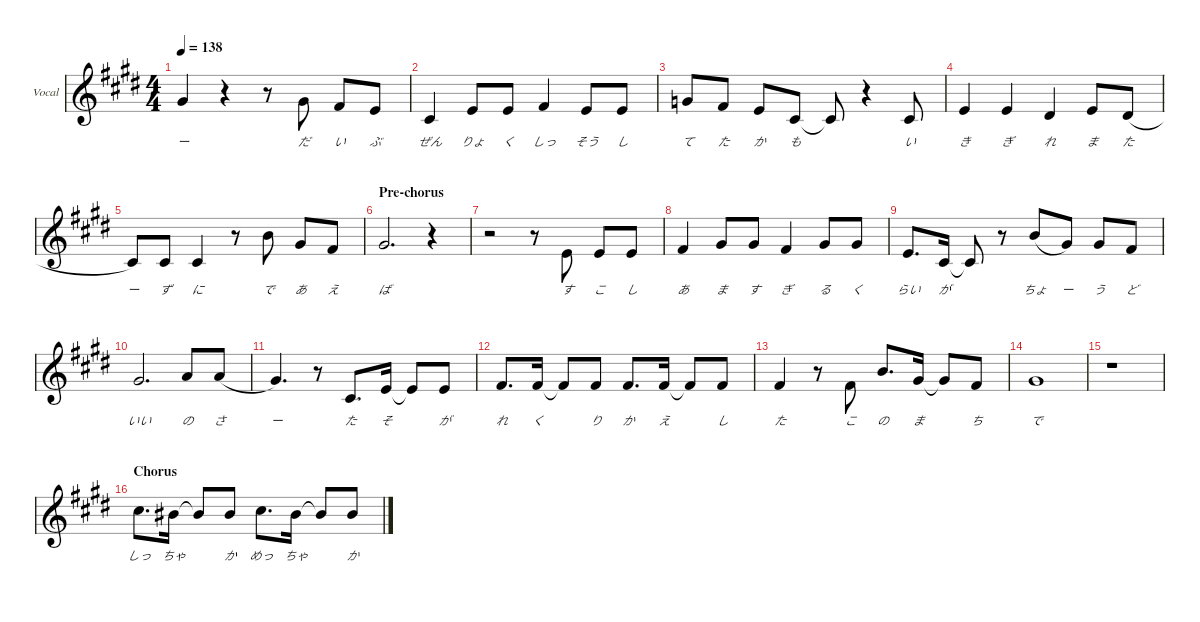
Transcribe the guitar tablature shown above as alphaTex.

\defaultSystemsLayout 4
\hideDynamics
\bracketExtendMode nobrackets
\firstSystemTrackNameOrientation horizontal
\track ("Vocal" "Vocal") {defaultSystemsLayout 4 mute instrument fx3crystal}
\staff {score}
\tuning (E4 B3 G3 D3 A2 E2)
\ts (4 4)
\tempo 138
\clef g2
\scale
0.23254
\ks c#minor
9.2{acc #}.4{lyrics (0 "ー") lyrics (1 "") lyrics (2 "") lyrics (3 "") lyrics (4 "") dy f beam Up} r.4{beam Down} r.8{beam Down} 4.1{acc #}.8{lyrics (0 "だ") lyrics (1 "") lyrics (2 "") lyrics (3 "") lyrics (4 "") beam Up} 2.1{acc #}.8{lyrics (0 "い") lyrics (1 "") lyrics (2 "") lyrics (3 "") lyrics (4 "") beam Up} 0.1{acc forcenatural}.8{lyrics (0 "ぶ") lyrics (1 "") lyrics (2 "") lyrics (3 "") lyrics (4 "") beam Up} |
\scale
0.301561 2.2{acc #}.4{lyrics (0 "ぜん") lyrics (1 "") lyrics (2 "") lyrics (3 "") lyrics (4 "") beam Up} 0.1{acc forcenatural}.8{lyrics (0 "りょ") lyrics (1 "") lyrics (2 "") lyrics (3 "") lyrics (4 "") beam Up} 0.1{acc forcenatural}.8{lyrics (0 "く") lyrics (1 "") lyrics (2 "") lyrics (3 "") lyrics (4 "") beam Up} 2.1{acc #}.4{lyrics (0 "しっ") lyrics (1 "") lyrics (2 "") lyrics (3 "") lyrics (4 "") beam Up} 0.1{acc forcenatural}.8{lyrics (0 "そう") lyrics (1 "") lyrics (2 "") lyrics (3 "") lyrics (4 "") beam Up} 0.1{acc forcenatural}.8{lyrics (0 "し") lyrics (1 "") lyrics (2 "") lyrics (3 "") lyrics (4 "") beam Up} |
\scale
0.231908 3.1{acc forcenatural}.8{lyrics (0 "て") lyrics (1 "") lyrics (2 "") lyrics (3 "") lyrics (4 "") beam Up} 2.1{acc #}.8{lyrics (0 "た") lyrics (1 "") lyrics (2 "") lyrics (3 "") lyrics (4 "") beam Up} 0.1{acc forcenatural}.8{lyrics (0 "か") lyrics (1 "") lyrics (2 "") lyrics (3 "") lyrics (4 "") beam Up} 2.2{acc #}.8{lyrics (0 "も") lyrics (1 "") lyrics (2 "") lyrics (3 "") lyrics (4 "") beam Up} 2.2{t acc #}.8{beam Up} r.4{beam Down} 2.2{acc #}.8{lyrics (0 "い") lyrics (1 "") lyrics (2 "") lyrics (3 "") lyrics (4 "") beam Up} |
\scale
0.231908 0.1{acc forcenatural}.4{lyrics (0 "き") lyrics (1 "") lyrics (2 "") lyrics (3 "") lyrics (4 "") beam Up} 0.1{acc forcenatural}.4{lyrics (0 "ぎ") lyrics (1 "") lyrics (2 "") lyrics (3 "") lyrics (4 "") beam Up} 4.2{acc #}.4{lyrics (0 "れ") lyrics (1 "") lyrics (2 "") lyrics (3 "") lyrics (4 "") beam Up} 0.1{acc forcenatural}.8{lyrics (0 "ま") lyrics (1 "") lyrics (2 "") lyrics (3 "") lyrics (4 "") beam Up} 4.2{acc #}.8{lyrics (0 "た") lyrics (1 "") lyrics (2 "") lyrics (3 "") lyrics (4 "") legatoorigin beam Up} |
\scale
0.234623 2.2{acc #}.8{lyrics (0 "ー") lyrics (1 "") lyrics (2 "") lyrics (3 "") lyrics (4 "") beam Up} 2.2{acc #}.8{lyrics (0 "ず") lyrics (1 "") lyrics (2 "") lyrics (3 "") lyrics (4 "") beam Up} 2.2{acc #}.4{lyrics (0 "に") lyrics (1 "") lyrics (2 "") lyrics (3 "") lyrics (4 "") beam Up} r.8{beam Down} 7.1{acc forcenatural}.8{lyrics (0 "で") lyrics (1 "") lyrics (2 "") lyrics (3 "") lyrics (4 "") beam Up} 4.1{acc #}.8{lyrics (0 "あ") lyrics (1 "") lyrics (2 "") lyrics (3 "") lyrics (4 "") beam Up} 2.1{acc #}.8{lyrics (0 "え") lyrics (1 "") lyrics (2 "") lyrics (3 "") lyrics (4 "") beam Up} |
\section ("" "Pre-chorus")
\scale
0.303363 4.1{acc #}.2{d lyrics (0 "ば") lyrics (1 "") lyrics (2 "") lyrics (3 "") lyrics (4 "") beam Up} r.4{beam Down} |
\scale
0.233295 r.2{beam Down} r.8{beam Down} 0.1{acc forcenatural}.8{lyrics (0 "す") lyrics (1 "") lyrics (2 "") lyrics (3 "") lyrics (4 "") beam Up} 0.1{acc forcenatural}.8{lyrics (0 "こ") lyrics (1 "") lyrics (2 "") lyrics (3 "") lyrics (4 "") beam Up} 0.1{acc forcenatural}.8{lyrics (0 "し") lyrics (1 "") lyrics (2 "") lyrics (3 "") lyrics (4 "") beam Up} |
\scale
0.233294 2.1{acc #}.4{lyrics (0 "あ") lyrics (1 "") lyrics (2 "") lyrics (3 "") lyrics (4 "") beam Up} 4.1{acc #}.8{lyrics (0 "ま") lyrics (1 "") lyrics (2 "") lyrics (3 "") lyrics (4 "") beam Up} 4.1{acc #}.8{lyrics (0 "す") lyrics (1 "") lyrics (2 "") lyrics (3 "") lyrics (4 "") beam Up} 2.1{acc #}.4{lyrics (0 "ぎ") lyrics (1 "") lyrics (2 "") lyrics (3 "") lyrics (4 "") beam Up} 4.1{acc #}.8{lyrics (0 "る") lyrics (1 "") lyrics (2 "") lyrics (3 "") lyrics (4 "") beam Up} 4.1{acc #}.8{lyrics (0 "く") lyrics (1 "") lyrics (2 "") lyrics (3 "") lyrics (4 "") beam Up} |
\scale
0.230048 0.1{acc forcenatural}.8{d lyrics (0 "らい") lyrics (1 "") lyrics (2 "") lyrics (3 "") lyrics (4 "") beam Up} 2.2{acc #}.16{lyrics (0 "が") lyrics (1 "") lyrics (2 "") lyrics (3 "") lyrics (4 "") beam Up beam split} 2.2{t acc #}.8{beam Up} r.8{beam Down} 7.1{acc forcenatural}.8{lyrics (0 "ちょ") lyrics (1 "") lyrics (2 "") lyrics (3 "") lyrics (4 "") legatoorigin beam Up} 4.1{acc #}.8{lyrics (0 "ー") lyrics (1 "") lyrics (2 "") lyrics (3 "") lyrics (4 "") beam Up} 4.1{acc #}.8{lyrics (0 "う") lyrics (1 "") lyrics (2 "") lyrics (3 "") lyrics (4 "") beam Up} 2.1{acc #}.8{lyrics (0 "ど") lyrics (1 "") lyrics (2 "") lyrics (3 "") lyrics (4 "") beam Up} |
\scale
0.302226 4.1{acc #}.2{d lyrics (0 "いい") lyrics (1 "") lyrics (2 "") lyrics (3 "") lyrics (4 "") beam Up} 5.1{acc forcenatural}.8{lyrics (0 "の") lyrics (1 "") lyrics (2 "") lyrics (3 "") lyrics (4 "") beam Up} 5.1{acc forcenatural}.8{lyrics (0 "さ") lyrics (1 "") lyrics (2 "") lyrics (3 "") lyrics (4 "") legatoorigin beam Up} |
\scale
0.23242 4.1{acc #}.4{d lyrics (0 "ー") lyrics (1 "") lyrics (2 "") lyrics (3 "") lyrics (4 "") beam Up} r.8{beam Down} 2.2{acc #}.8{d lyrics (0 "た") lyrics (1 "") lyrics (2 "") lyrics (3 "") lyrics (4 "") beam Up} 0.1{acc forcenatural}.16{lyrics (0 "そ") lyrics (1 "") lyrics (2 "") lyrics (3 "") lyrics (4 "") beam Up beam split} 0.1{t acc forcenatural}.8{beam Up} 0.1{acc forcenatural}.8{lyrics (0 "が") lyrics (1 "") lyrics (2 "") lyrics (3 "") lyrics (4 "") beam Up} |
\scale
0.23242 2.1{acc #}.8{d lyrics (0 "れ") lyrics (1 "") lyrics (2 "") lyrics (3 "") lyrics (4 "") beam Up} 2.1{acc #}.16{lyrics (0 "く") lyrics (1 "") lyrics (2 "") lyrics (3 "") lyrics (4 "") beam Up beam split} 2.1{t acc #}.8{beam Up} 2.1{acc #}.8{lyrics (0 "り") lyrics (1 "") lyrics (2 "") lyrics (3 "") lyrics (4 "") beam Up} 2.1{acc #}.8{d lyrics (0 "か") lyrics (1 "") lyrics (2 "") lyrics (3 "") lyrics (4 "") beam Up} 2.1{acc #}.16{lyrics (0 "え") lyrics (1 "") lyrics (2 "") lyrics (3 "") lyrics (4 "") beam Up beam split} 2.1{t acc #}.8{beam Up} 2.1{acc #}.8{lyrics (0 "し") lyrics (1 "") lyrics (2 "") lyrics (3 "") lyrics (4 "") beam Up} |
\scale
0.232934 2.1{acc #}.4{lyrics (0 "た") lyrics (1 "") lyrics (2 "") lyrics (3 "") lyrics (4 "") beam Up} r.8{beam Down} 2.1{acc #}.8{lyrics (0 "こ") lyrics (1 "") lyrics (2 "") lyrics (3 "") lyrics (4 "") beam Up} 7.1{acc forcenatural}.8{d lyrics (0 "の") lyrics (1 "") lyrics (2 "") lyrics (3 "") lyrics (4 "") beam Up} 4.1{acc #}.16{lyrics (0 "ま") lyrics (1 "") lyrics (2 "") lyrics (3 "") lyrics (4 "") beam Up beam split} 4.1{t acc #}.8{beam Up} 2.1{acc #}.8{lyrics (0 "ち") lyrics (1 "") lyrics (2 "") lyrics (3 "") lyrics (4 "") beam Up} |
\scale
0.534922 4.1{acc #}.1{lyrics (0 "で") lyrics (1 "") lyrics (2 "") lyrics (3 "") lyrics (4 "") beam Up} |
\scale
0.465078 r.1{beam Down} |
\section ("" "Chorus")
\scale
0.302382 9.1{acc #}.8{d lyrics (0 "しっ") lyrics (1 "") lyrics (2 "") lyrics (3 "") lyrics (4 "") beam Down} 8.1{acc #}.16{lyrics (0 "ちゃ") lyrics (1 "") lyrics (2 "") lyrics (3 "") lyrics (4 "") beam Down beam split} 8.1{t acc #}.8{beam Up} 8.1{acc #}.8{lyrics (0 "か") lyrics (1 "") lyrics (2 "") lyrics (3 "") lyrics (4 "") beam Up} 9.1{acc #}.8{d lyrics (0 "めっ") lyrics (1 "") lyrics (2 "") lyrics (3 "") lyrics (4 "") beam Down} 8.1{acc #}.16{lyrics (0 "ちゃ") lyrics (1 "") lyrics (2 "") lyrics (3 "") lyrics (4 "") beam Down beam split} 8.1{t acc #}.8{beam Up} 8.1{acc #}.8{lyrics (0 "か") lyrics (1 "") lyrics (2 "") lyrics (3 "") lyrics (4 "") beam Up}
